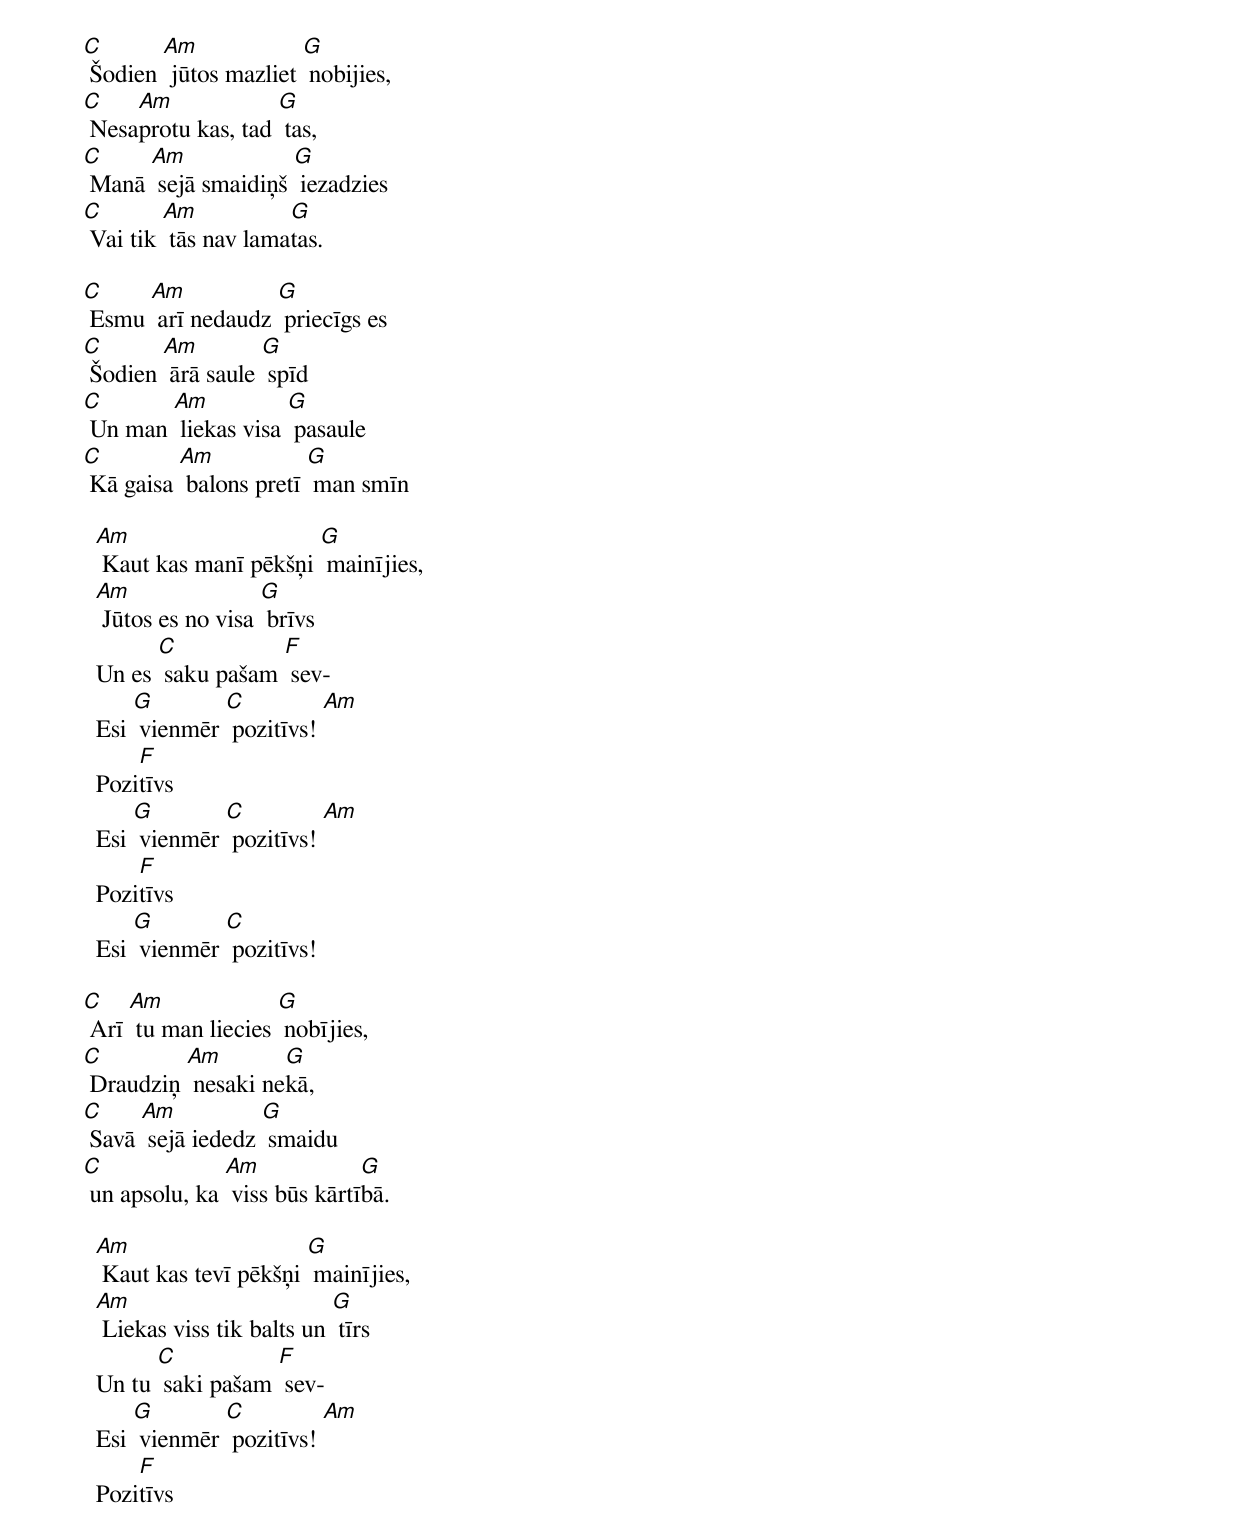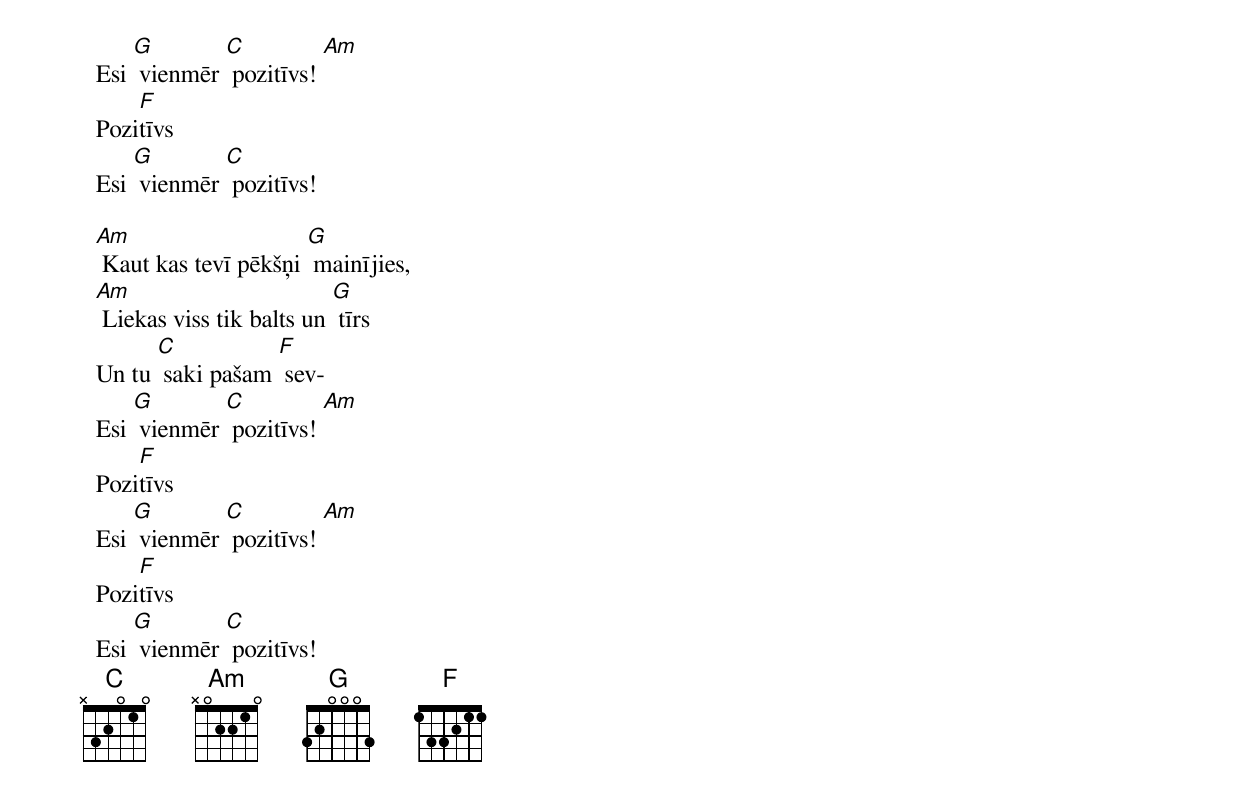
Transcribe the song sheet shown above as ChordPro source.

[C] Šodien [Am] jūtos mazliet [G] nobijies,
[C] Nesa[Am]protu kas, tad [G] tas,
[C] Manā [Am] sejā smaidiņš [G] iezadzies
[C] Vai tik [Am] tās nav lama[G]tas.

[C] Esmu [Am] arī nedaudz [G] priecīgs es
[C] Šodien [Am] ārā saule [G] spīd
[C] Un man [Am] liekas visa [G] pasaule
[C] Kā gaisa [Am] balons pretī [G] man smīn

  [Am] Kaut kas manī pēkšņi [G] mainījies,
  [Am] Jūtos es no visa [G] brīvs
  Un es [C] saku pašam [F] sev-
  Esi [G] vienmēr [C] pozitīvs! [Am]
  Pozi[F]tīvs
  Esi [G] vienmēr [C] pozitīvs! [Am]
  Pozi[F]tīvs
  Esi [G] vienmēr [C] pozitīvs!

[C] Arī [Am] tu man liecies [G] nobījies,
[C] Draudziņ [Am] nesaki ne[G]kā,
[C] Savā [Am] sejā iededz [G] smaidu
[C] un apsolu, ka [Am] viss būs kārtī[G]bā.

  [Am] Kaut kas tevī pēkšņi [G] mainījies,
  [Am] Liekas viss tik balts un [G] tīrs
  Un tu [C] saki pašam [F] sev-
  Esi [G] vienmēr [C] pozitīvs! [Am]
  Pozi[F]tīvs
  Esi [G] vienmēr [C] pozitīvs! [Am]
  Pozi[F]tīvs
  Esi [G] vienmēr [C] pozitīvs!

  [Am] Kaut kas tevī pēkšņi [G] mainījies,
  [Am] Liekas viss tik balts un [G] tīrs
  Un tu [C] saki pašam [F] sev-
  Esi [G] vienmēr [C] pozitīvs! [Am]
  Pozi[F]tīvs
  Esi [G] vienmēr [C] pozitīvs! [Am]
  Pozi[F]tīvs
  Esi [G] vienmēr [C] pozitīvs!
